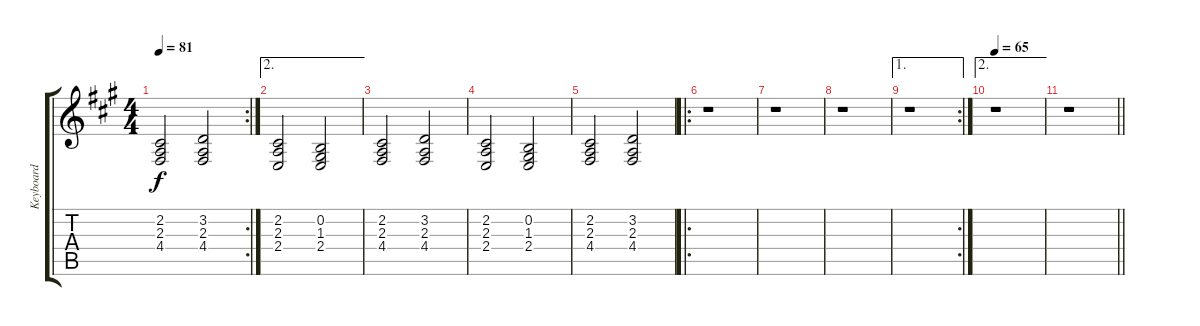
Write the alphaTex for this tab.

\track ("Keyboard" "Keyboard") {instrument churchorgan}
\staff {score tabs}
\tuning (E4 B3 G3 D3 A2 E2) {hide}
\rc 2
\ts (4 4)
\tempo 81
\clef g2
\ks a
(2.2 2.3 4.4).2{dy f} (3.2 2.3 4.4).2 |
\ae 2
(2.2 2.3 2.4).2 (0.2 1.3 2.4).2 |
(2.2 2.3 4.4).2 (3.2 2.3 4.4).2 |
(2.2 2.3 2.4).2 (0.2 1.3 2.4).2 |
(2.2 2.3 4.4).2 (3.2 2.3 4.4).2 |
\ro
r.1 |
r.1 |
r.1 |
\ae 1
\rc 2
r.1 |
\ae 2
\tempo 65
r.1 |
\barLineRight lightlight
r.1
